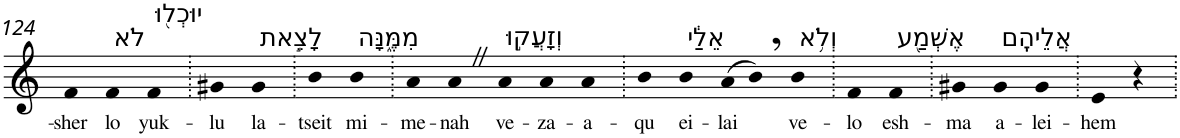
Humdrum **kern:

**kern	**text
*part1	*part1
*staff1	*staff1
*I"Piano	*
*I'Pno	*
!!LO:PB:g=z
*clefG2	*
*k[]	*
=124	=124
!	!LO:LY:b
4f	-sher
!LO:TX:a:t=לֹא	!
!	!LO:LY:b
4f	lo
!LO:TX:a:t=יוּכְל֖וּ	!
!	!LO:LY:b
4f	yuk-
=125.	=125.
!	!LO:LY:b
4g#X	-lu
!LO:TX:a:t=לָצֵ֣את	!
!	!LO:LY:b
4g#	la-
=126.	=126.
!	!LO:LY:b
4b	-tseit
!LO:TX:a:t=מִמֶּ֑נָּה	!
!	!LO:LY:b
4b	mi-
=127.	=127.
!	!LO:LY:b
4a	-me-
!	!LO:LY:b
4aZ	-nah
!LO:TX:a:t=וְזָעֲק֣וּ	!
!	!LO:LY:b
4a	ve-
!	!LO:LY:b
4a	-za-
!	!LO:LY:b
4a	-a-
=128.	=128.
!	!LO:LY:b
4b	-qu
!LO:TX:a:t=אֵלַ֔י	!
!	!LO:LY:b
4b	ei-
!	!LO:LY:b
(>8a	-lai
8b,)	.
!LO:TX:a:t=וְלֹ֥א	!
!	!LO:LY:b
4b	ve-
=129.	=129.
!	!LO:LY:b
4f	-lo
!LO:TX:a:t=אֶשְׁמַ֖ע	!
!	!LO:LY:b
4f	esh-
=130.	=130.
!	!LO:LY:b
4g#X	-ma
!LO:TX:a:t=אֲלֵיהֶֽם	!
!	!LO:LY:b
4g#	a-
!	!LO:LY:b
4g#	-lei-
=131.	=131.
!	!LO:LY:b
4e	-hem
4r	.
=.	=.
*-	*-
